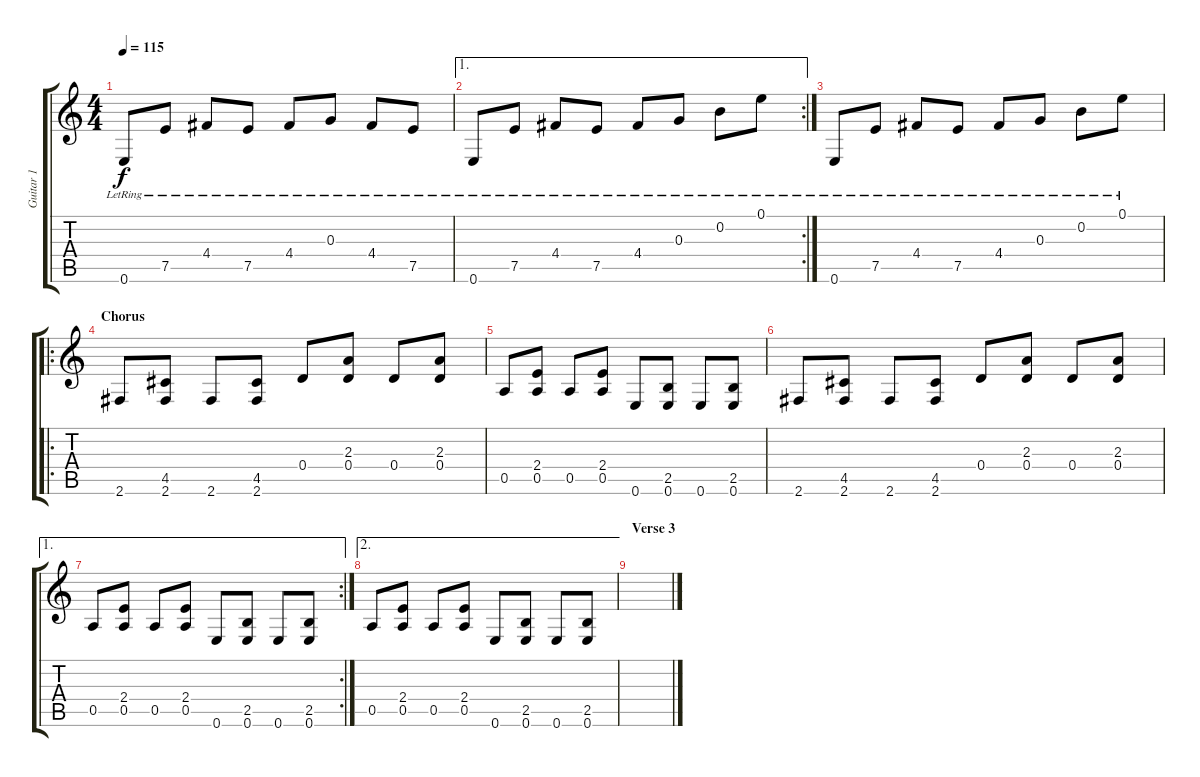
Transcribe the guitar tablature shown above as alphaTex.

\track ("Guitar 1" "Guitar 1") {instrument distortionguitar}
\staff {score tabs}
\tuning (E4 B3 G3 D3 A2 E2) {hide}
\ts (4 4)
\tempo 115
\clef g2
\ks c
0.6{lr}.8{dy f} 7.5{lr}.8 4.4{lr}.8 7.5{lr}.8 4.4{lr}.8 0.3{lr}.8 4.4{lr}.8 7.5{lr}.8 |
\ae 1
\rc 2
0.6{lr}.8 7.5{lr}.8 4.4{lr}.8 7.5{lr}.8 4.4{lr}.8 0.3{lr}.8 0.2{lr}.8 0.1{lr}.8 |
0.6{lr}.8 7.5{lr}.8 4.4{lr}.8 7.5{lr}.8 4.4{lr}.8 0.3{lr}.8 0.2{lr}.8 0.1{lr}.8 |
\ro
\section ("" "Chorus")
2.6.8{volume 16 balance 16 instrument distortionguitar} (4.5 2.6).8 2.6.8 (4.5 2.6).8 0.4.8 (2.3 0.4).8 0.4.8 (2.3 0.4).8 |
0.5.8 (2.4 0.5).8 0.5.8 (2.4 0.5).8 0.6.8 (2.5 0.6).8 0.6.8 (2.5 0.6).8 |
2.6.8 (4.5 2.6).8 2.6.8 (4.5 2.6).8 0.4.8 (2.3 0.4).8 0.4.8 (2.3 0.4).8 |
\ae 1
\rc 2
0.5.8 (2.4 0.5).8 0.5.8 (2.4 0.5).8 0.6.8 (2.5 0.6).8 0.6.8 (2.5 0.6).8 |
\ae 2
0.5.8 (2.4 0.5).8 0.5.8 (2.4 0.5).8 0.6.8 (2.5 0.6).8 0.6.8 (2.5 0.6).8 |
\section ("" "Verse 3")
